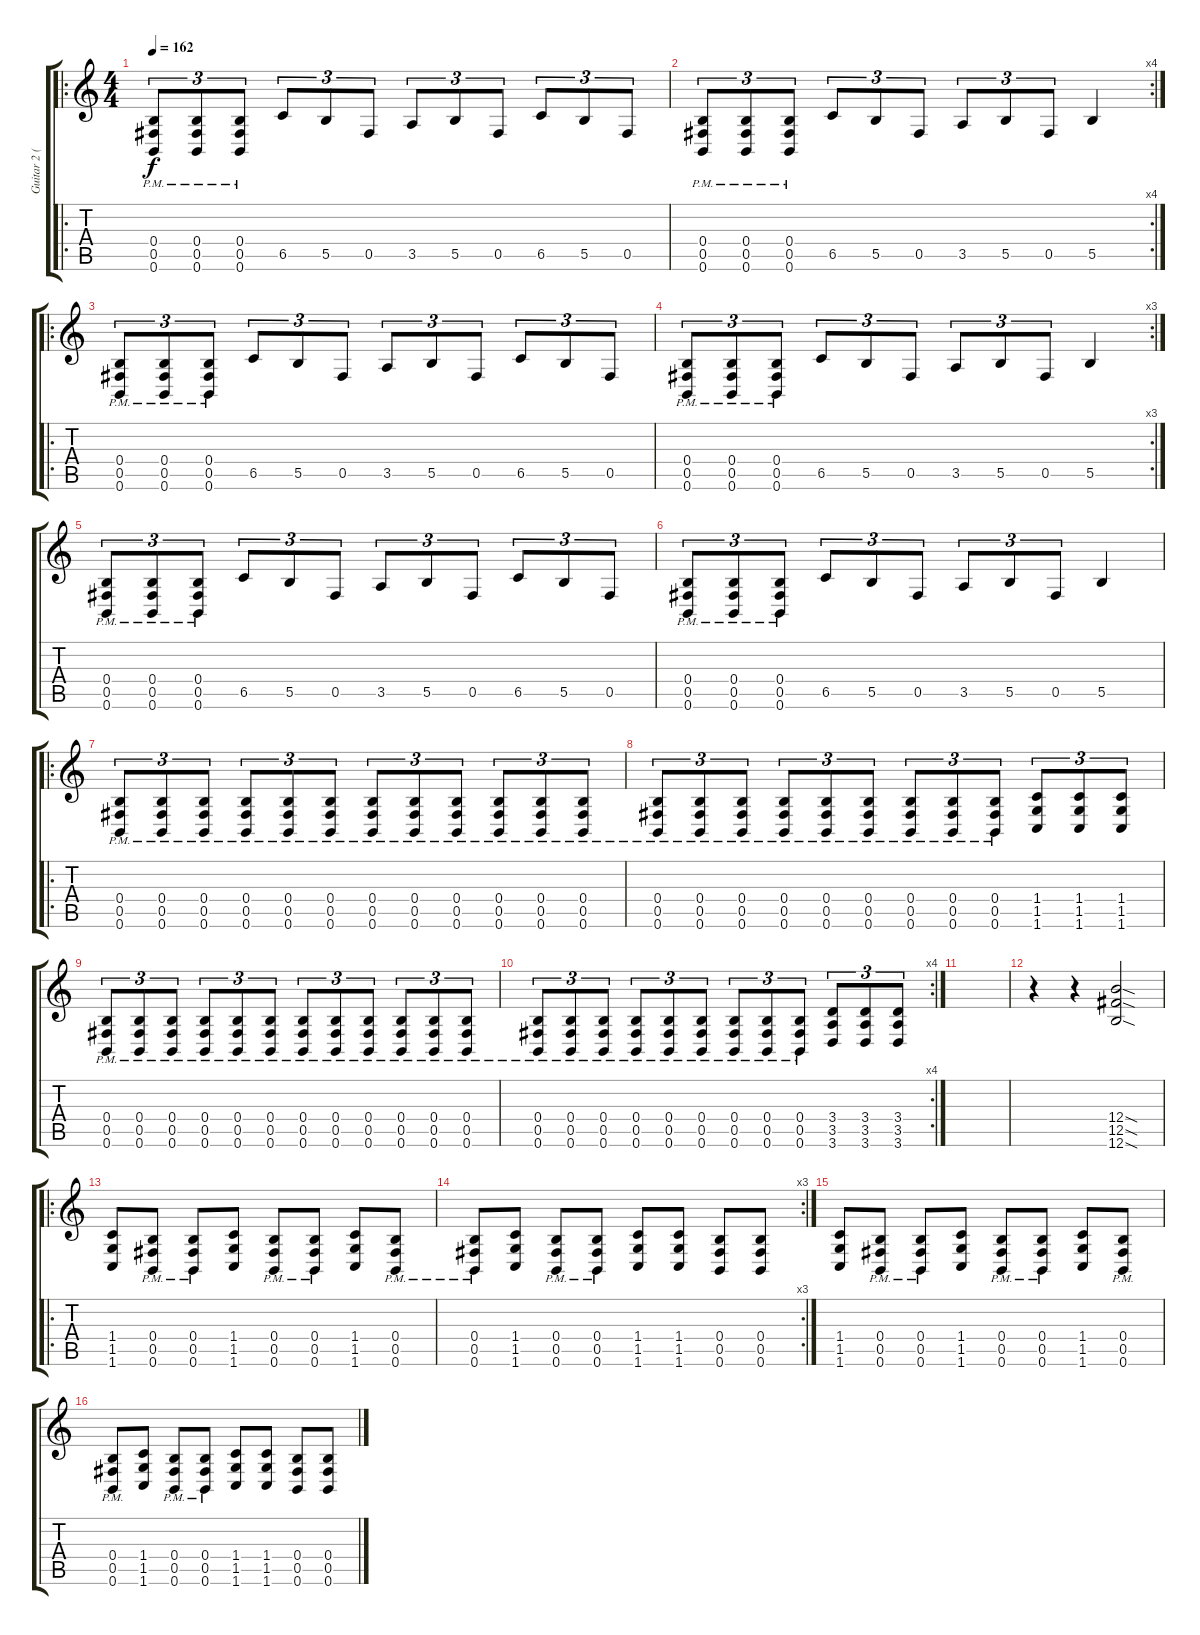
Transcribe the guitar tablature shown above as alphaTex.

\track ("Guitar 2 (Dist.)" "Guitar 2 (") {instrument overdrivenguitar}
\staff {score tabs}
\tuning (Db4 Ab3 E3 B2 Gb2 B1) {hide}
\ro
\ts (4 4)
\tempo 162
\clef g2
\ks c
(0.4{pm} 0.5{pm} 0.6{pm}).8{tu (3 2) dy f} (0.4{pm} 0.5{pm} 0.6{pm}).8{tu (3 2)} (0.4{pm} 0.5{pm} 0.6{pm}).8{tu (3 2)} 6.5.8{tu (3 2)} 5.5.8{tu (3 2)} 0.5.8{tu (3 2)} 3.5.8{tu (3 2)} 5.5.8{tu (3 2)} 0.5.8{tu (3 2)} 6.5.8{tu (3 2)} 5.5.8{tu (3 2)} 0.5.8{tu (3 2)} |
\rc 4
(0.4{pm} 0.5{pm} 0.6{pm}).8{tu (3 2)} (0.4{pm} 0.5{pm} 0.6{pm}).8{tu (3 2)} (0.4{pm} 0.5{pm} 0.6{pm}).8{tu (3 2)} 6.5.8{tu (3 2)} 5.5.8{tu (3 2)} 0.5.8{tu (3 2)} 3.5.8{tu (3 2)} 5.5.8{tu (3 2)} 0.5.8{tu (3 2)} 5.5.4 |
\ro
(0.4{pm} 0.5{pm} 0.6{pm}).8{tu (3 2)} (0.4{pm} 0.5{pm} 0.6{pm}).8{tu (3 2)} (0.4{pm} 0.5{pm} 0.6{pm}).8{tu (3 2)} 6.5.8{tu (3 2)} 5.5.8{tu (3 2)} 0.5.8{tu (3 2)} 3.5.8{tu (3 2)} 5.5.8{tu (3 2)} 0.5.8{tu (3 2)} 6.5.8{tu (3 2)} 5.5.8{tu (3 2)} 0.5.8{tu (3 2)} |
\rc 3
(0.4{pm} 0.5{pm} 0.6{pm}).8{tu (3 2)} (0.4{pm} 0.5{pm} 0.6{pm}).8{tu (3 2)} (0.4{pm} 0.5{pm} 0.6{pm}).8{tu (3 2)} 6.5.8{tu (3 2)} 5.5.8{tu (3 2)} 0.5.8{tu (3 2)} 3.5.8{tu (3 2)} 5.5.8{tu (3 2)} 0.5.8{tu (3 2)} 5.5.4 |
(0.4{pm} 0.5{pm} 0.6{pm}).8{tu (3 2)} (0.4{pm} 0.5{pm} 0.6{pm}).8{tu (3 2)} (0.4{pm} 0.5{pm} 0.6{pm}).8{tu (3 2)} 6.5.8{tu (3 2)} 5.5.8{tu (3 2)} 0.5.8{tu (3 2)} 3.5.8{tu (3 2)} 5.5.8{tu (3 2)} 0.5.8{tu (3 2)} 6.5.8{tu (3 2)} 5.5.8{tu (3 2)} 0.5.8{tu (3 2)} |
(0.4{pm} 0.5{pm} 0.6{pm}).8{tu (3 2)} (0.4{pm} 0.5{pm} 0.6{pm}).8{tu (3 2)} (0.4{pm} 0.5{pm} 0.6{pm}).8{tu (3 2)} 6.5.8{tu (3 2)} 5.5.8{tu (3 2)} 0.5.8{tu (3 2)} 3.5.8{tu (3 2)} 5.5.8{tu (3 2)} 0.5.8{tu (3 2)} 5.5.4 |
\ro
(0.4{pm} 0.5{pm} 0.6{pm}).8{tu (3 2)} (0.4{pm} 0.5{pm} 0.6{pm}).8{tu (3 2)} (0.4{pm} 0.5{pm} 0.6{pm}).8{tu (3 2)} (0.4{pm} 0.5{pm} 0.6{pm}).8{tu (3 2)} (0.4{pm} 0.5{pm} 0.6{pm}).8{tu (3 2)} (0.4{pm} 0.5{pm} 0.6{pm}).8{tu (3 2)} (0.4{pm} 0.5{pm} 0.6{pm}).8{tu (3 2)} (0.4{pm} 0.5{pm} 0.6{pm}).8{tu (3 2)} (0.4{pm} 0.5{pm} 0.6{pm}).8{tu (3 2)} (0.4{pm} 0.5{pm} 0.6{pm}).8{tu (3 2)} (0.4{pm} 0.5{pm} 0.6{pm}).8{tu (3 2)} (0.4{pm} 0.5{pm} 0.6{pm}).8{tu (3 2)} |
(0.4{pm} 0.5{pm} 0.6{pm}).8{tu (3 2)} (0.4{pm} 0.5{pm} 0.6{pm}).8{tu (3 2)} (0.4{pm} 0.5{pm} 0.6{pm}).8{tu (3 2)} (0.4{pm} 0.5{pm} 0.6{pm}).8{tu (3 2)} (0.4{pm} 0.5{pm} 0.6{pm}).8{tu (3 2)} (0.4{pm} 0.5{pm} 0.6{pm}).8{tu (3 2)} (0.4{pm} 0.5{pm} 0.6{pm}).8{tu (3 2)} (0.4{pm} 0.5{pm} 0.6{pm}).8{tu (3 2)} (0.4{pm} 0.5{pm} 0.6{pm}).8{tu (3 2)} (1.4 1.5 1.6).8{tu (3 2)} (1.4 1.5 1.6).8{tu (3 2)} (1.4 1.5 1.6).8{tu (3 2)} |
(0.4{pm} 0.5{pm} 0.6{pm}).8{tu (3 2)} (0.4{pm} 0.5{pm} 0.6{pm}).8{tu (3 2)} (0.4{pm} 0.5{pm} 0.6{pm}).8{tu (3 2)} (0.4{pm} 0.5{pm} 0.6{pm}).8{tu (3 2)} (0.4{pm} 0.5{pm} 0.6{pm}).8{tu (3 2)} (0.4{pm} 0.5{pm} 0.6{pm}).8{tu (3 2)} (0.4{pm} 0.5{pm} 0.6{pm}).8{tu (3 2)} (0.4{pm} 0.5{pm} 0.6{pm}).8{tu (3 2)} (0.4{pm} 0.5{pm} 0.6{pm}).8{tu (3 2)} (0.4{pm} 0.5{pm} 0.6{pm}).8{tu (3 2)} (0.4{pm} 0.5{pm} 0.6{pm}).8{tu (3 2)} (0.4{pm} 0.5{pm} 0.6{pm}).8{tu (3 2)} |
\rc 4
(0.4{pm} 0.5{pm} 0.6{pm}).8{tu (3 2)} (0.4{pm} 0.5{pm} 0.6{pm}).8{tu (3 2)} (0.4{pm} 0.5{pm} 0.6{pm}).8{tu (3 2)} (0.4{pm} 0.5{pm} 0.6{pm}).8{tu (3 2)} (0.4{pm} 0.5{pm} 0.6{pm}).8{tu (3 2)} (0.4{pm} 0.5{pm} 0.6{pm}).8{tu (3 2)} (0.4{pm} 0.5{pm} 0.6{pm}).8{tu (3 2)} (0.4{pm} 0.5{pm} 0.6{pm}).8{tu (3 2)} (0.4{pm} 0.5{pm} 0.6{pm}).8{tu (3 2)} (3.4 3.5 3.6).8{tu (3 2)} (3.4 3.5 3.6).8{tu (3 2)} (3.4 3.5 3.6).8{tu (3 2)} |
|
r.4 r.4 (12.4{sod} 12.5{sod} 12.6{sod}).2 |
\ro
(1.4 1.5 1.6).8 (0.4{pm} 0.5{pm} 0.6{pm}).8 (0.4{pm} 0.5{pm} 0.6{pm}).8 (1.4 1.5 1.6).8 (0.4{pm} 0.5{pm} 0.6{pm}).8 (0.4{pm} 0.5{pm} 0.6{pm}).8 (1.4 1.5 1.6).8 (0.4{pm} 0.5{pm} 0.6{pm}).8 |
\rc 3
(0.4{pm} 0.5{pm} 0.6{pm}).8 (1.4 1.5 1.6).8 (0.4{pm} 0.5{pm} 0.6{pm}).8 (0.4{pm} 0.5{pm} 0.6{pm}).8 (1.4 1.5 1.6).8 (1.4 1.5 1.6).8 (0.4 0.5 0.6).8 (0.4 0.5 0.6).8 |
(1.4 1.5 1.6).8 (0.4{pm} 0.5{pm} 0.6{pm}).8 (0.4{pm} 0.5{pm} 0.6{pm}).8 (1.4 1.5 1.6).8 (0.4{pm} 0.5{pm} 0.6{pm}).8 (0.4{pm} 0.5{pm} 0.6{pm}).8 (1.4 1.5 1.6).8 (0.4{pm} 0.5{pm} 0.6{pm}).8 |
(0.4{pm} 0.5{pm} 0.6{pm}).8 (1.4 1.5 1.6).8 (0.4{pm} 0.5{pm} 0.6{pm}).8 (0.4{pm} 0.5{pm} 0.6{pm}).8 (1.4 1.5 1.6).8 (1.4 1.5 1.6).8 (0.4 0.5 0.6).8 (0.4 0.5 0.6).8
